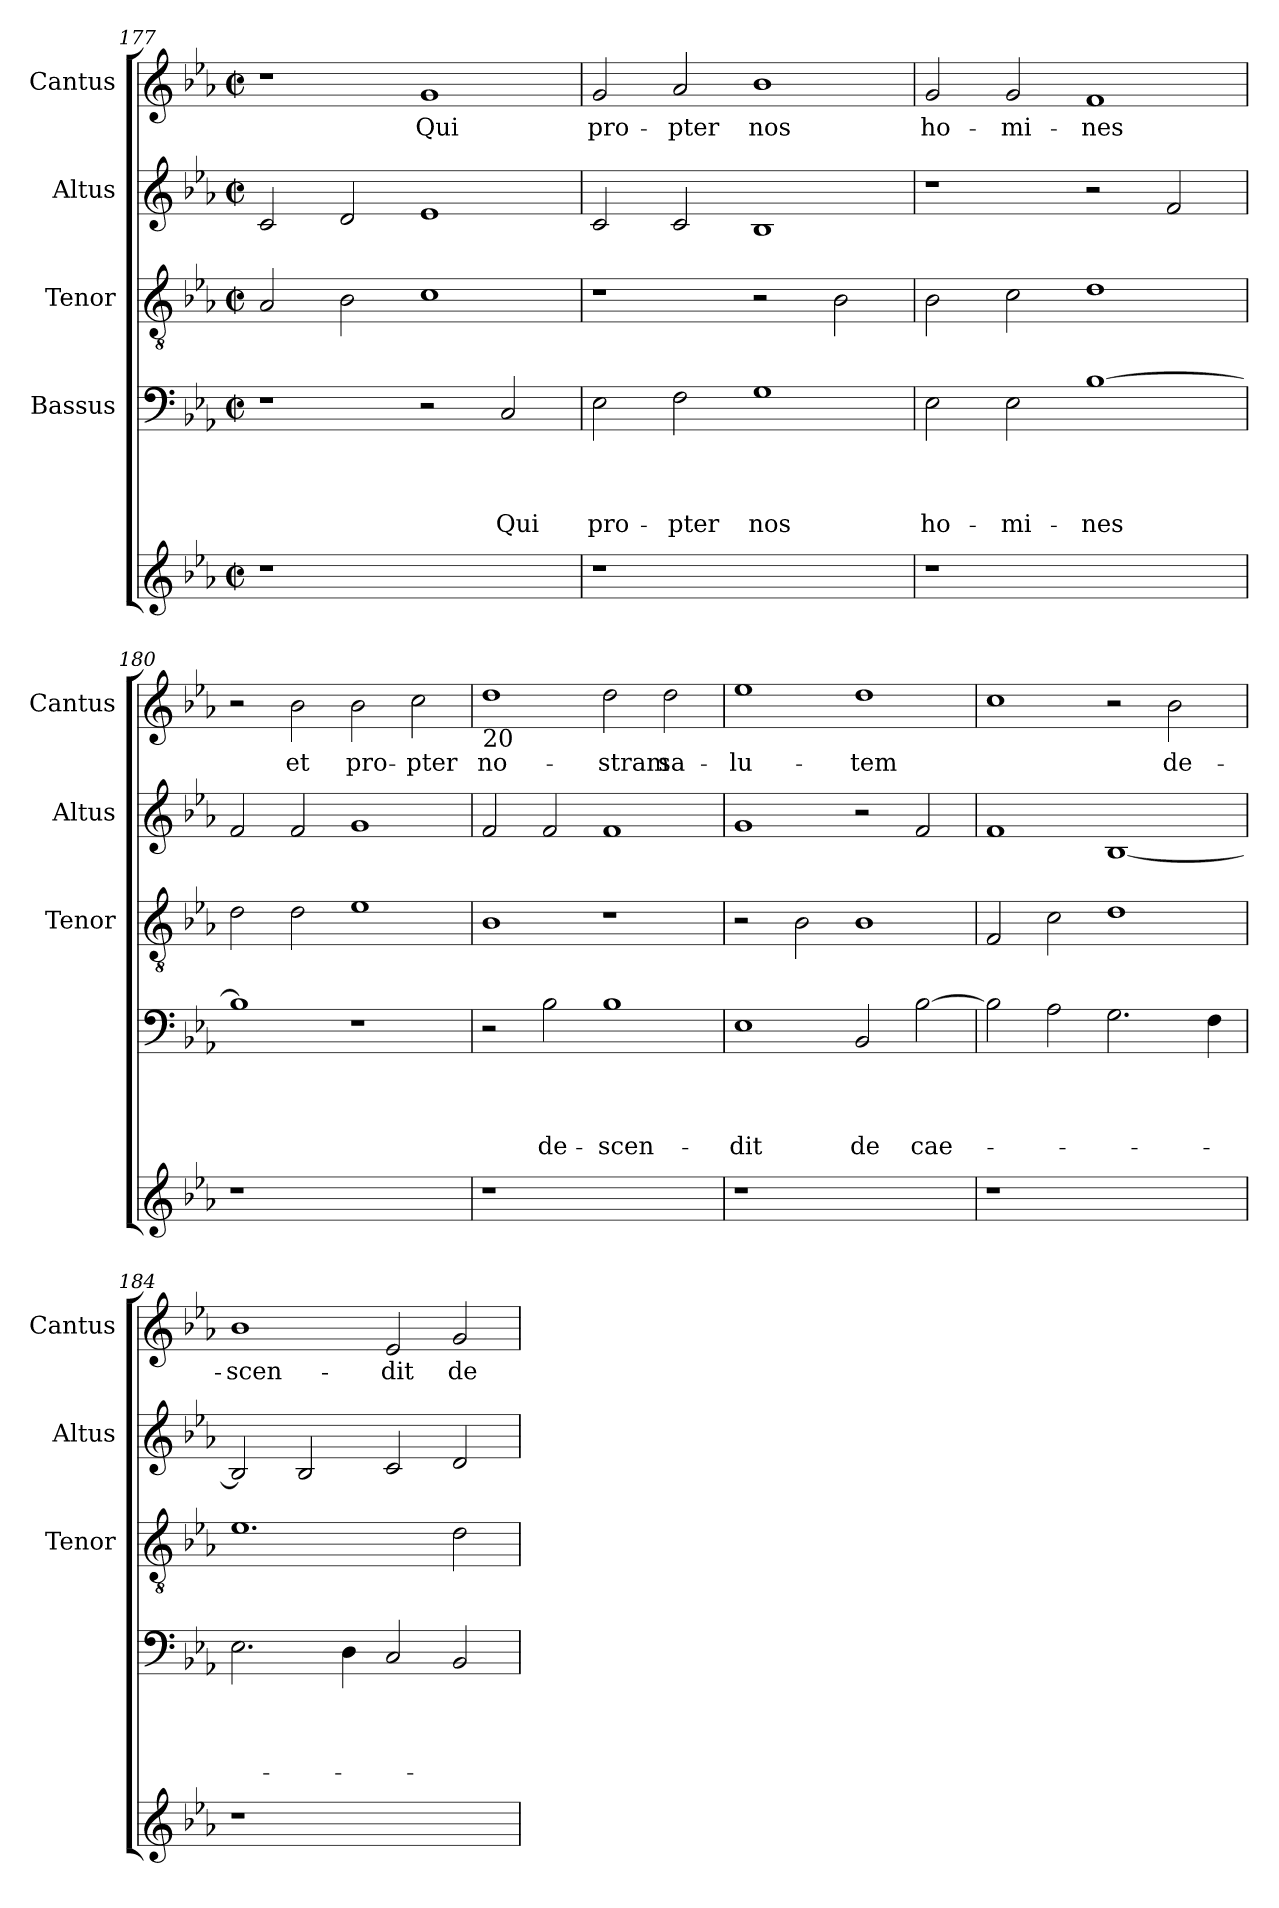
**kern	**kern	**text	**text	**text	**text	**kern	**kern	**kern	**text
*part5	*part4	*part4	*part4	*part4	*part4	*part3	*part2	*part1	*part1
*staff5	*staff4	*staff4	*staff4	*staff4	*staff4	*staff3	*staff2	*staff1	*staff1
*	*I"Bassus	*	*	*	*	*I"Tenor	*I"Altus	*I"Cantus	*
*	*	*	*	*	*	*I'Tenor	*I'Altus	*I'Cantus	*
*clefG2	*clefF4	*	*	*	*	*clefGv2	*clefG2	*clefG2	*
*k[b-e-a-]	*k[b-e-a-]	*	*	*	*	*k[b-e-a-]	*k[b-e-a-]	*k[b-e-a-]	*
*E-:	*E-:	*	*	*	*	*E-:	*E-:	*E-:	*
*M2/2	*M2/2	*	*	*	*	*M2/2	*M2/2	*M2/2	*
*met(c|)	*met(c|)	*	*	*	*	*met(c|)	*met(c|)	*met(c|)	*
=177	=177	=177	=177	=177	=177	=177	=177	=177	=177
1r	1r	.	.	.	.	2A-/	2c/	1r	.
.	.	.	.	.	.	2B-\	2d/	.	.
!	!	!	!	!	!	!	!	!	!LO:LY:b
1ryy	2r	.	.	.	.	1c	1e-	1g	Qui
!	!	!	!	!	!LO:LY:b	!	!	!	!
.	2C/	.	.	.	Qui	.	.	.	.
=178	=178	=178	=178	=178	=178	=178	=178	=178	=178
!	!	!	!	!	!LO:LY:b	!	!	!	!LO:LY:b
1r	2E-\	.	.	.	pro-	1r	2c/	2g/	pro-
!	!	!	!	!	!LO:LY:b	!	!	!	!LO:LY:b
.	2F\	.	.	.	-pter	.	2c/	2a-/	-pter
!	!	!	!	!	!LO:LY:b	!	!	!	!LO:LY:b
1ryy	1G	.	.	.	nos	2r	1B-	1b-	nos
.	.	.	.	.	.	2B-\	.	.	.
=179	=179	=179	=179	=179	=179	=179	=179	=179	=179
!	!	!	!	!	!LO:LY:b	!	!	!	!LO:LY:b
1r	2E-\	.	.	.	ho-	2B-\	1r	2g/	ho-
!	!	!	!	!	!LO:LY:b	!	!	!	!LO:LY:b
.	2E-\	.	.	.	-mi-	2c\	.	2g/	-mi-
!	!	!	!	!	!LO:LY:b	!	!	!	!LO:LY:b
1ryy	[>1B-	.	.	.	-nes	1d	2r	1f	-nes
.	.	.	.	.	.	.	2f/	.	.
=180	=180	=180	=180	=180	=180	=180	=180	=180	=180
1r	1B-]	.	.	.	.	2d\	2f/	2r	.
!	!	!	!	!	!	!	!	!	!LO:LY:b
.	.	.	.	.	.	2d\	2f/	2b-\	et
!	!	!	!	!	!	!	!	!	!LO:LY:b
1ryy	1r	.	.	.	.	1e-	1g	2b-\	pro-
!	!	!	!	!	!	!	!	!	!LO:LY:b
.	.	.	.	.	.	.	.	2cc\	-pter
!!LO:PB:g=z
=181	=181	=181	=181	=181	=181	=181	=181	=181	=181
!	!	!	!	!	!	!	!	!LO:TX:b:t=20	!
!	!	!	!	!	!	!	!	!	!LO:LY:b
1r	2r	.	.	.	.	1B-	2f/	1dd	no-
!	!	!	!	!	!LO:LY:b	!	!	!	!
.	2B-\	.	.	.	de-	.	2f/	.	.
!	!	!	!	!	!LO:LY:b	!	!	!	!LO:LY:b
1ryy	1B-	.	.	.	-scen-	1r	1f	2dd\	-stram
!	!	!	!	!	!	!	!	!	!LO:LY:b
.	.	.	.	.	.	.	.	2dd\	sa-
=182	=182	=182	=182	=182	=182	=182	=182	=182	=182
!	!	!	!	!	!LO:LY:b	!	!	!	!LO:LY:b
1r	1E-	.	.	.	-dit	2r	1g	1ee-	-lu-
.	.	.	.	.	.	2B-\	.	.	.
!	!	!	!	!	!LO:LY:b	!	!	!	!LO:LY:b
1ryy	2BB-/	.	.	.	de	1B-	2r	1dd	-tem
!	!	!	!	!	!LO:LY:b	!	!	!	!
.	[>2B-\	.	.	.	cae-	.	2f/	.	.
=183	=183	=183	=183	=183	=183	=183	=183	=183	=183
1r	2B-\]	.	.	.	.	2F/	1f	1cc	.
.	2A-\	.	.	.	.	2c\	.	.	.
1ryy	2.G\	.	.	.	.	1d	[<1B-	2r	.
!	!	!	!	!	!	!	!	!	!LO:LY:b
.	.	.	.	.	.	.	.	2b-\	de-
.	4F\	.	.	.	.	.	.	.	.
=184	=184	=184	=184	=184	=184	=184	=184	=184	=184
!	!	!	!	!	!	!	!	!	!LO:LY:b
1r	2.E-\	.	.	.	.	1.e-	2B-/]	1b-	-scen-
.	.	.	.	.	.	.	2B-/	.	.
.	4D\	.	.	.	.	.	.	.	.
!	!	!	!	!	!	!	!	!	!LO:LY:b
1ryy	2C/	.	.	.	.	.	2c/	2e-/	-dit
!	!	!	!	!	!	!	!	!	!LO:LY:b
.	2BB-/	.	.	.	.	2d\	2d/	2g/	de
=	=	=	=	=	=	=	=	=	=
*-	*-	*-	*-	*-	*-	*-	*-	*-	*-
